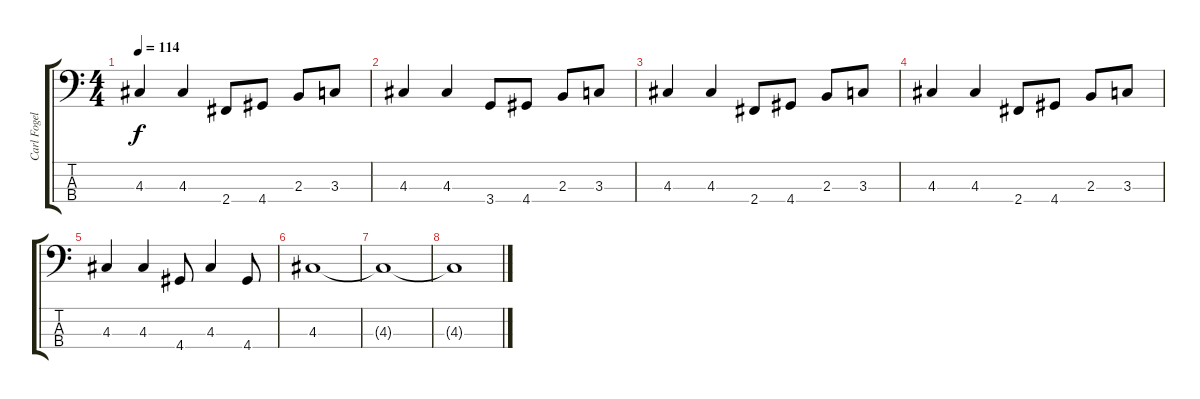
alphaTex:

\track ("Carl Fogelklou - Bass" "Carl Fogel") {instrument electricbasspick}
\staff {score tabs}
\tuning (G2 D2 A1 E1) {hide}
\ts (4 4)
\tempo 114
\clef f4
\ks c
4.3.4{dy f} 4.3.4 2.4.8 4.4.8 2.3.8 3.3.8 |
4.3.4 4.3.4 3.4.8 4.4.8 2.3.8 3.3.8 |
4.3.4 4.3.4 2.4.8 4.4.8 2.3.8 3.3.8 |
4.3.4 4.3.4 2.4.8 4.4.8 2.3.8 3.3.8 |
4.3.4 4.3.4 4.4.8 4.3.4 4.4.8 |
4.3.1 |
4.3{t}.1 |
4.3{t}.1
